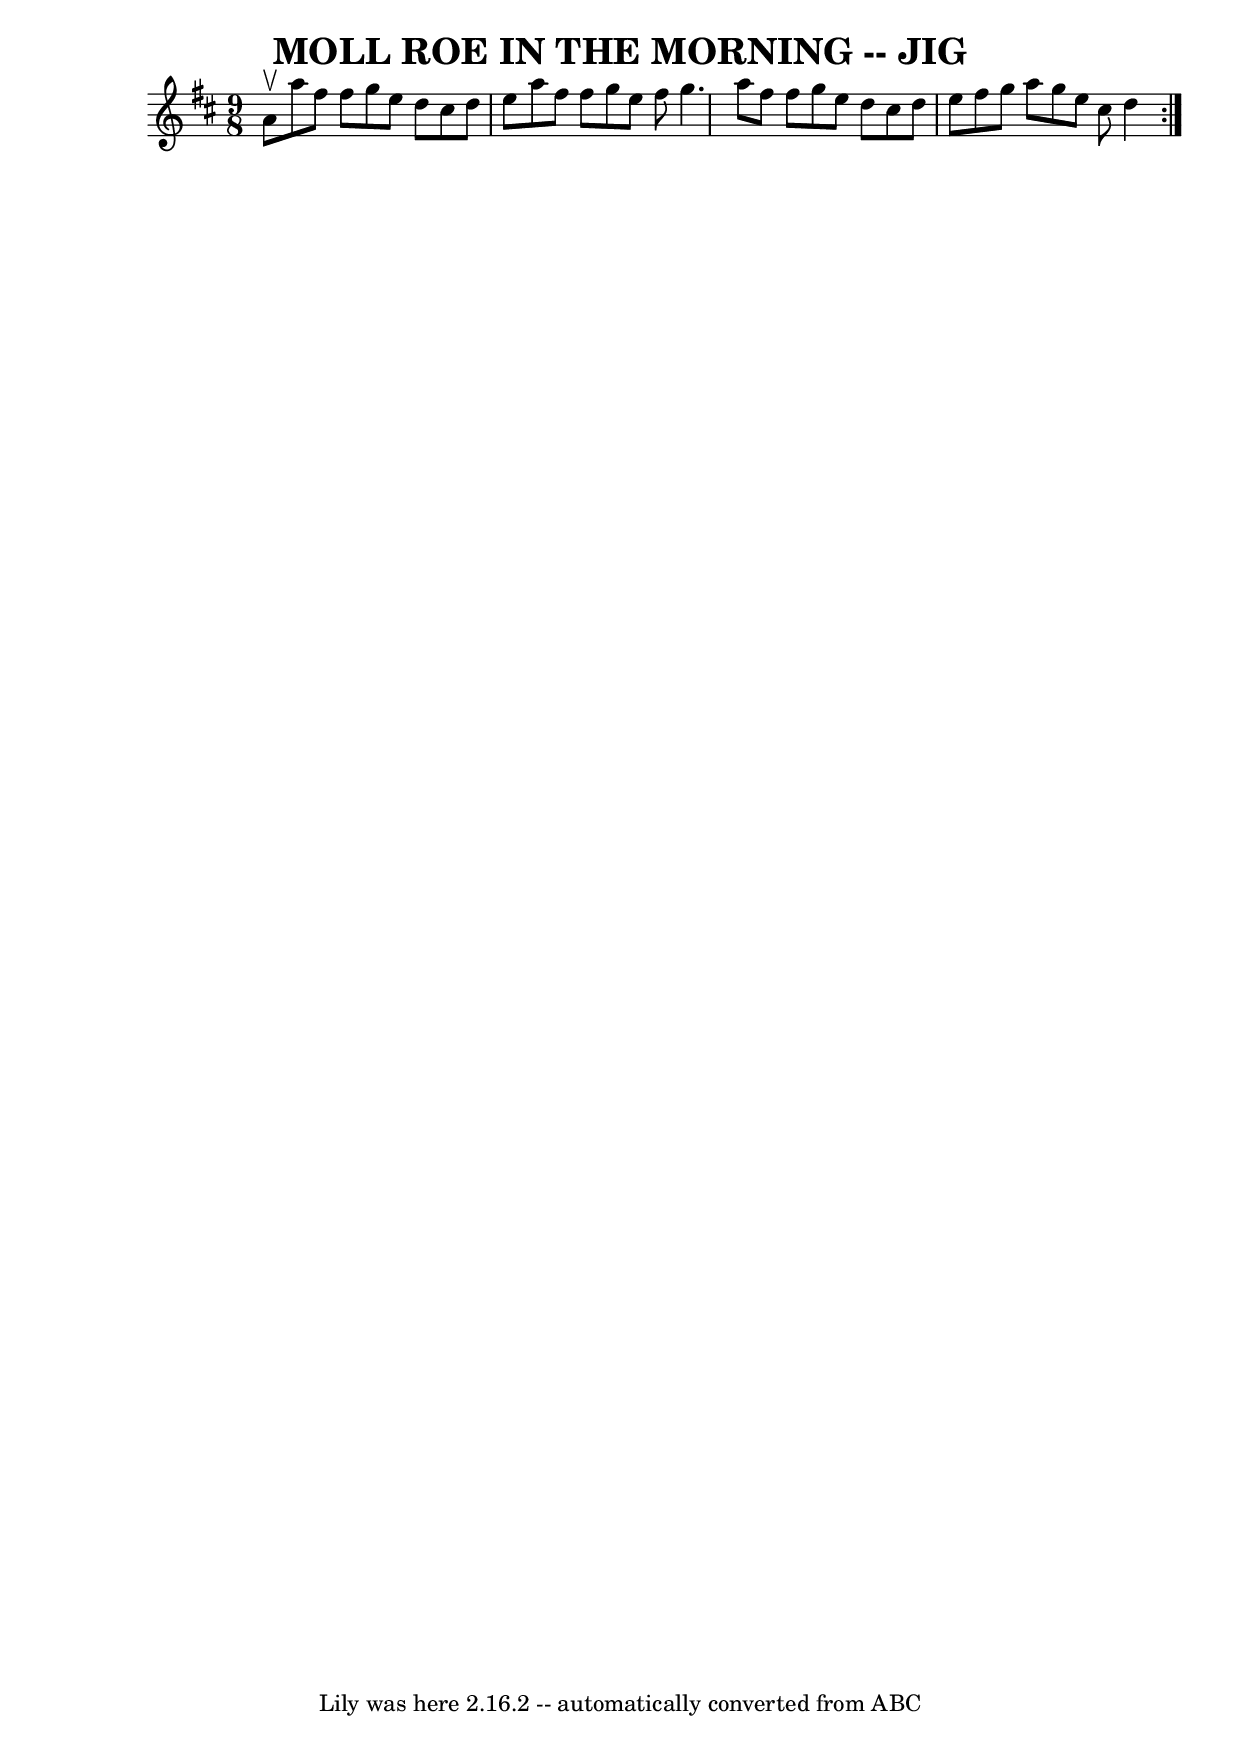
\version "2.7.40"
\include "Mammoth.ily"
\header {
	book = "Ryan's Mammoth Collection of Fiddle Tunes"
	crossRefNumber = "1"
	footnotes = ""
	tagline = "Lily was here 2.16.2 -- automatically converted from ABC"
	title = "MOLL ROE IN THE MORNING -- JIG"
}
voicedefault =  {
\set Score.defaultBarType = "empty"

\time 9/8 \key d \major     \repeat volta 2 { a'8^\upbow   |
 a''8   
 fis''8 fis''8 g''8 e''8 d''8 cis''8 d''8 e''8    |
 
 a''8 fis''8 fis''8 g''8 e''8 fis''8 g''4.    |
   
a''8 fis''8 fis''8 g''8 e''8 d''8 cis''8 d''8 e''8    
|
 fis''8 g''8 a''8 g''8 e''8 cis''8 d''4    }   
}

\score{
    <<

	\context Staff="default"
	{
	    \voicedefault 
	}

    >>
	\layout {
	}
	\midi {}
}
